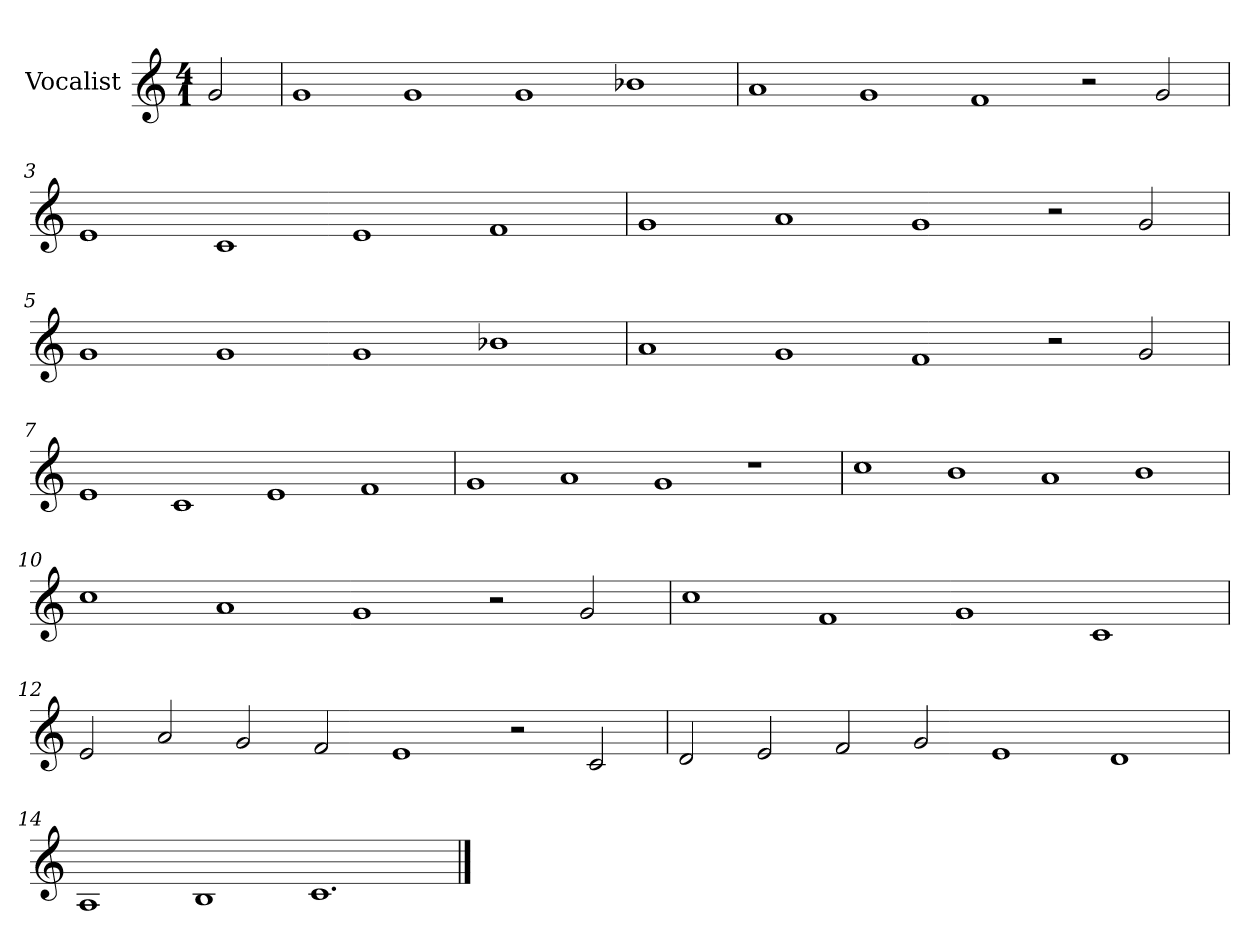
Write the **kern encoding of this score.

**kern
*part1
*staff1
*I"Vocalist
*k[]
*C:
*M4/1
=
2g
=1
1g
1g
1g
1b-X
=2
1a
1g
1f
2r
2g
=3
1e
1c
1e
1f
=4
1g
1a
1g
2r
2g
=5
1g
1g
1g
1b-X
=6
1a
1g
1f
2r
2g
=7
1e
1c
1e
1f
=8
1g
1a
1g
1r
=9
1cc
1b
1a
1b
=10
1cc
1a
1g
2r
2g
=11
1cc
1f
1g
1c
=12
2e
2a
2g
2f
1e
2r
2c
=13
2d
2e
2f
2g
1e
1d
=14
1A
1B
1.c
==
*-
